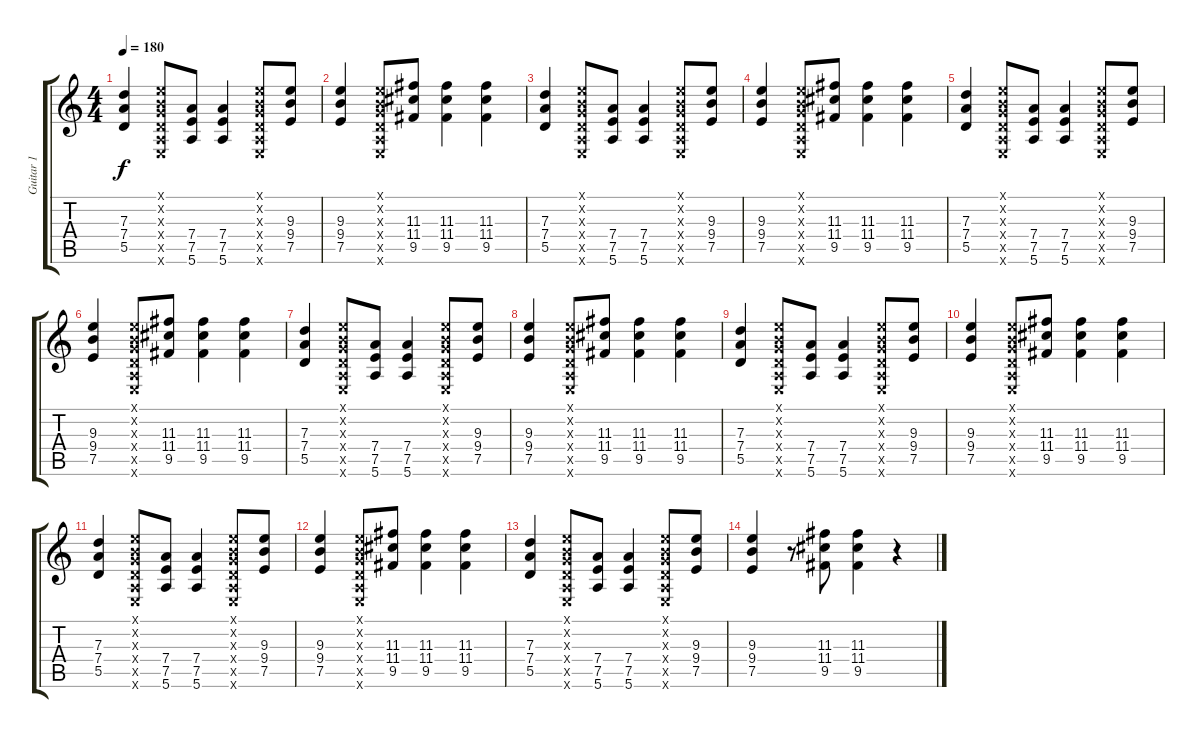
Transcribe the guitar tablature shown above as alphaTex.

\track ("Guitar 1" "Guitar 1") {instrument distortionguitar}
\staff {score tabs}
\tuning (E4 B3 G3 D3 A2 E2) {hide}
\ts (4 4)
\tempo 180
\clef g2
\ks c
(7.3 7.4 5.5).4{dy f} (0.1{x} 0.2{x} 0.3{x} 0.4{x} 0.5{x} 0.6{x}).8 (7.4 7.5 5.6).8 (7.4 7.5 5.6).4 (0.1{x} 0.2{x} 0.3{x} 0.4{x} 0.5{x} 0.6{x}).8 (9.3 9.4 7.5).8 |
(9.3 9.4 7.5).4 (0.1{x} 0.2{x} 0.3{x} 0.4{x} 0.5{x} 0.6{x}).8 (11.3 11.4 9.5).8 (11.3 11.4 9.5).4 (11.3 11.4 9.5).4 |
(7.3 7.4 5.5).4 (0.1{x} 0.2{x} 0.3{x} 0.4{x} 0.5{x} 0.6{x}).8 (7.4 7.5 5.6).8 (7.4 7.5 5.6).4 (0.1{x} 0.2{x} 0.3{x} 0.4{x} 0.5{x} 0.6{x}).8 (9.3 9.4 7.5).8 |
(9.3 9.4 7.5).4 (0.1{x} 0.2{x} 0.3{x} 0.4{x} 0.5{x} 0.6{x}).8 (11.3 11.4 9.5).8 (11.3 11.4 9.5).4 (11.3 11.4 9.5).4 |
(7.3 7.4 5.5).4 (0.1{x} 0.2{x} 0.3{x} 0.4{x} 0.5{x} 0.6{x}).8 (7.4 7.5 5.6).8 (7.4 7.5 5.6).4 (0.1{x} 0.2{x} 0.3{x} 0.4{x} 0.5{x} 0.6{x}).8 (9.3 9.4 7.5).8 |
(9.3 9.4 7.5).4 (0.1{x} 0.2{x} 0.3{x} 0.4{x} 0.5{x} 0.6{x}).8 (11.3 11.4 9.5).8 (11.3 11.4 9.5).4 (11.3 11.4 9.5).4 |
(7.3 7.4 5.5).4 (0.1{x} 0.2{x} 0.3{x} 0.4{x} 0.5{x} 0.6{x}).8 (7.4 7.5 5.6).8 (7.4 7.5 5.6).4 (0.1{x} 0.2{x} 0.3{x} 0.4{x} 0.5{x} 0.6{x}).8 (9.3 9.4 7.5).8 |
(9.3 9.4 7.5).4 (0.1{x} 0.2{x} 0.3{x} 0.4{x} 0.5{x} 0.6{x}).8 (11.3 11.4 9.5).8 (11.3 11.4 9.5).4 (11.3 11.4 9.5).4 |
(7.3 7.4 5.5).4 (0.1{x} 0.2{x} 0.3{x} 0.4{x} 0.5{x} 0.6{x}).8 (7.4 7.5 5.6).8 (7.4 7.5 5.6).4 (0.1{x} 0.2{x} 0.3{x} 0.4{x} 0.5{x} 0.6{x}).8 (9.3 9.4 7.5).8 |
(9.3 9.4 7.5).4 (0.1{x} 0.2{x} 0.3{x} 0.4{x} 0.5{x} 0.6{x}).8 (11.3 11.4 9.5).8 (11.3 11.4 9.5).4 (11.3 11.4 9.5).4 |
(7.3 7.4 5.5).4 (0.1{x} 0.2{x} 0.3{x} 0.4{x} 0.5{x} 0.6{x}).8 (7.4 7.5 5.6).8 (7.4 7.5 5.6).4 (0.1{x} 0.2{x} 0.3{x} 0.4{x} 0.5{x} 0.6{x}).8 (9.3 9.4 7.5).8 |
(9.3 9.4 7.5).4 (0.1{x} 0.2{x} 0.3{x} 0.4{x} 0.5{x} 0.6{x}).8 (11.3 11.4 9.5).8 (11.3 11.4 9.5).4 (11.3 11.4 9.5).4 |
(7.3 7.4 5.5).4 (0.1{x} 0.2{x} 0.3{x} 0.4{x} 0.5{x} 0.6{x}).8 (7.4 7.5 5.6).8 (7.4 7.5 5.6).4 (0.1{x} 0.2{x} 0.3{x} 0.4{x} 0.5{x} 0.6{x}).8 (9.3 9.4 7.5).8 |
(9.3 9.4 7.5).4 r.8 (11.3 11.4 9.5).8 (11.3 11.4 9.5).4 r.4
